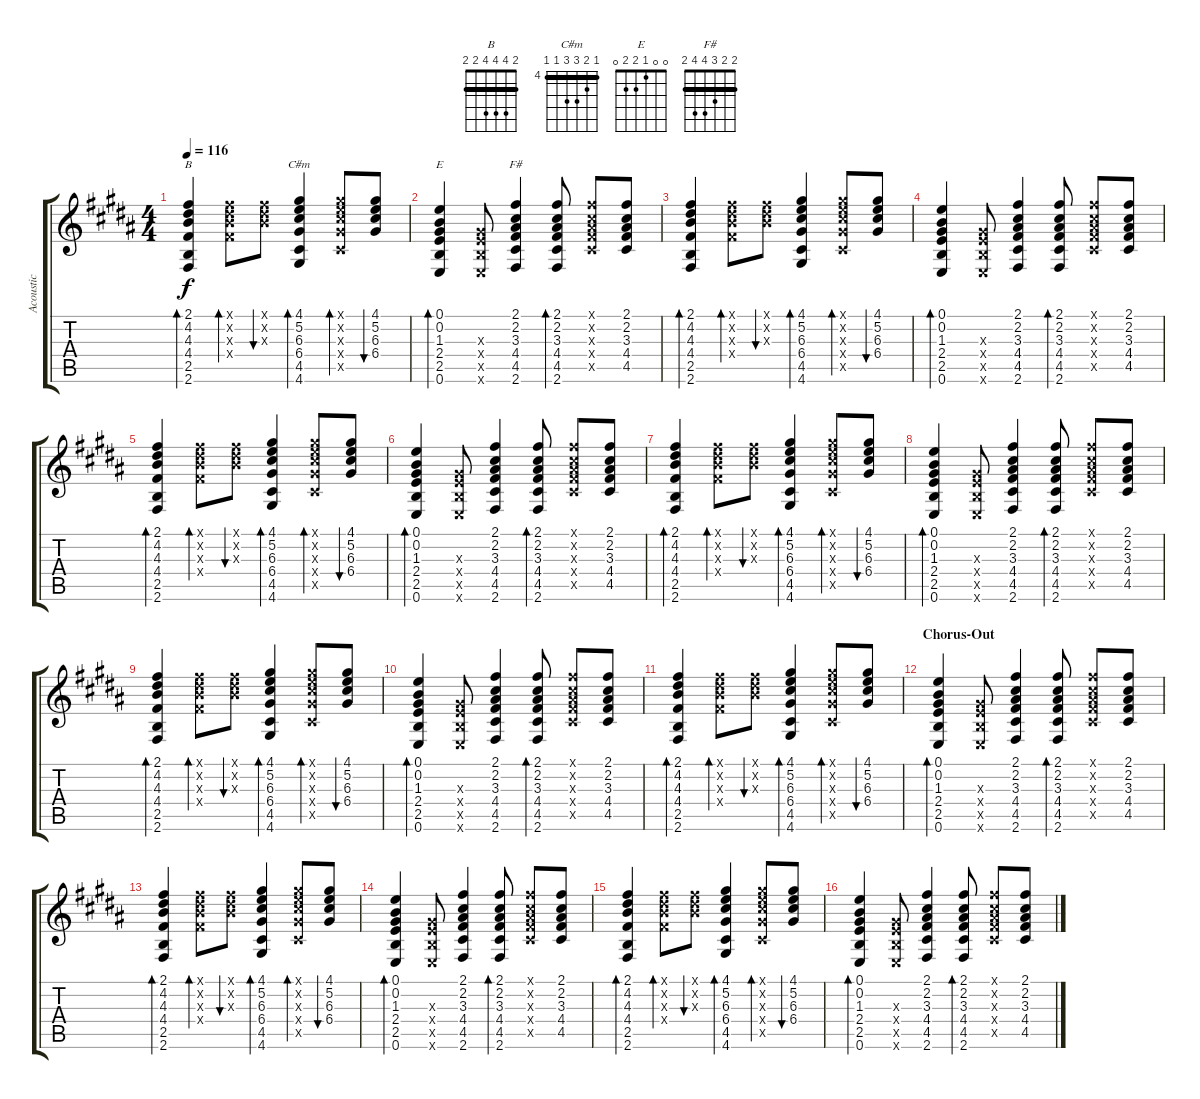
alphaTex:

\track ("Acoustic" "Acoustic") {instrument acousticguitarsteel}
\staff {score tabs}
\tuning (E4 B3 G3 D3 A2 E2) {hide}
\chord ("B" 2 4 4 4 2 2) {barre 2}
\chord ("C#m" 4 5 6 6 4 4) {firstfret 4 barre 4}
\chord ("E" 0 0 1 2 2 0)
\chord ("F#" 2 2 3 4 4 2) {barre 2}
\ts (4 4)
\tempo 116
\clef g2
\ks b
(2.1 4.2 4.3 4.4 2.5 2.6).4{bd 30 ch "B" dy f} (2.1{x} 4.2{x} 4.3{x} 4.4{x}).8{bd 30} (2.1{x} 4.2{x} 4.3{x}).8{bu 30} (4.1 5.2 6.3 6.4 4.5 4.6).4{bd 30 ch "C#m"} (4.1{x} 5.2{x} 6.3{x} 6.4{x} 4.5{x}).8{bd 30} (4.1 5.2 6.3 6.4).8{bu 30} |
(0.1 0.2 1.3 2.4 2.5 0.6).4{bd 30 ch "E"} (1.3{x} 2.4{x} 2.5{x} 0.6{x}).8 (2.1 2.2 3.3 4.4 4.5 2.6).4{ch "F#"} (2.1 2.2 3.3 4.4 4.5 2.6).8{bd 30} (2.1{x} 2.2{x} 3.3{x} 4.4{x} 4.5{x}).8 (2.1 2.2 3.3 4.4 4.5).8 |
(2.1 4.2 4.3 4.4 2.5 2.6).4{bd 30} (2.1{x} 4.2{x} 4.3{x} 4.4{x}).8{bd 30} (2.1{x} 4.2{x} 4.3{x}).8{bu 30} (4.1 5.2 6.3 6.4 4.5 4.6).4{bd 30} (4.1{x} 5.2{x} 6.3{x} 6.4{x} 4.5{x}).8{bd 30} (4.1 5.2 6.3 6.4).8{bu 30} |
(0.1 0.2 1.3 2.4 2.5 0.6).4{bd 30} (1.3{x} 2.4{x} 2.5{x} 0.6{x}).8 (2.1 2.2 3.3 4.4 4.5 2.6).4 (2.1 2.2 3.3 4.4 4.5 2.6).8{bd 30} (2.1{x} 2.2{x} 3.3{x} 4.4{x} 4.5{x}).8 (2.1 2.2 3.3 4.4 4.5).8 |
(2.1 4.2 4.3 4.4 2.5 2.6).4{bd 30} (2.1{x} 4.2{x} 4.3{x} 4.4{x}).8{bd 30} (2.1{x} 4.2{x} 4.3{x}).8{bu 30} (4.1 5.2 6.3 6.4 4.5 4.6).4{bd 30} (4.1{x} 5.2{x} 6.3{x} 6.4{x} 4.5{x}).8{bd 30} (4.1 5.2 6.3 6.4).8{bu 30} |
(0.1 0.2 1.3 2.4 2.5 0.6).4{bd 30} (1.3{x} 2.4{x} 2.5{x} 0.6{x}).8 (2.1 2.2 3.3 4.4 4.5 2.6).4 (2.1 2.2 3.3 4.4 4.5 2.6).8{bd 30} (2.1{x} 2.2{x} 3.3{x} 4.4{x} 4.5{x}).8 (2.1 2.2 3.3 4.4 4.5).8 |
(2.1 4.2 4.3 4.4 2.5 2.6).4{bd 30} (2.1{x} 4.2{x} 4.3{x} 4.4{x}).8{bd 30} (2.1{x} 4.2{x} 4.3{x}).8{bu 30} (4.1 5.2 6.3 6.4 4.5 4.6).4{bd 30} (4.1{x} 5.2{x} 6.3{x} 6.4{x} 4.5{x}).8{bd 30} (4.1 5.2 6.3 6.4).8{bu 30} |
(0.1 0.2 1.3 2.4 2.5 0.6).4{bd 30} (1.3{x} 2.4{x} 2.5{x} 0.6{x}).8 (2.1 2.2 3.3 4.4 4.5 2.6).4 (2.1 2.2 3.3 4.4 4.5 2.6).8{bd 30} (2.1{x} 2.2{x} 3.3{x} 4.4{x} 4.5{x}).8 (2.1 2.2 3.3 4.4 4.5).8 |
(2.1 4.2 4.3 4.4 2.5 2.6).4{bd 30} (2.1{x} 4.2{x} 4.3{x} 4.4{x}).8{bd 30} (2.1{x} 4.2{x} 4.3{x}).8{bu 30} (4.1 5.2 6.3 6.4 4.5 4.6).4{bd 30} (4.1{x} 5.2{x} 6.3{x} 6.4{x} 4.5{x}).8{bd 30} (4.1 5.2 6.3 6.4).8{bu 30} |
(0.1 0.2 1.3 2.4 2.5 0.6).4{bd 30} (1.3{x} 2.4{x} 2.5{x} 0.6{x}).8 (2.1 2.2 3.3 4.4 4.5 2.6).4 (2.1 2.2 3.3 4.4 4.5 2.6).8{bd 30} (2.1{x} 2.2{x} 3.3{x} 4.4{x} 4.5{x}).8 (2.1 2.2 3.3 4.4 4.5).8 |
(2.1 4.2 4.3 4.4 2.5 2.6).4{bd 30} (2.1{x} 4.2{x} 4.3{x} 4.4{x}).8{bd 30} (2.1{x} 4.2{x} 4.3{x}).8{bu 30} (4.1 5.2 6.3 6.4 4.5 4.6).4{bd 30} (4.1{x} 5.2{x} 6.3{x} 6.4{x} 4.5{x}).8{bd 30} (4.1 5.2 6.3 6.4).8{bu 30} |
\section ("" "Chorus-Out")
(0.1 0.2 1.3 2.4 2.5 0.6).4{bd 30} (1.3{x} 2.4{x} 2.5{x} 0.6{x}).8 (2.1 2.2 3.3 4.4 4.5 2.6).4 (2.1 2.2 3.3 4.4 4.5 2.6).8{bd 30} (2.1{x} 2.2{x} 3.3{x} 4.4{x} 4.5{x}).8 (2.1 2.2 3.3 4.4 4.5).8 |
(2.1 4.2 4.3 4.4 2.5 2.6).4{bd 30} (2.1{x} 4.2{x} 4.3{x} 4.4{x}).8{bd 30} (2.1{x} 4.2{x} 4.3{x}).8{bu 30} (4.1 5.2 6.3 6.4 4.5 4.6).4{bd 30} (4.1{x} 5.2{x} 6.3{x} 6.4{x} 4.5{x}).8{bd 30} (4.1 5.2 6.3 6.4).8{bu 30} |
(0.1 0.2 1.3 2.4 2.5 0.6).4{bd 30} (1.3{x} 2.4{x} 2.5{x} 0.6{x}).8 (2.1 2.2 3.3 4.4 4.5 2.6).4 (2.1 2.2 3.3 4.4 4.5 2.6).8{bd 30} (2.1{x} 2.2{x} 3.3{x} 4.4{x} 4.5{x}).8 (2.1 2.2 3.3 4.4 4.5).8 |
(2.1 4.2 4.3 4.4 2.5 2.6).4{bd 30} (2.1{x} 4.2{x} 4.3{x} 4.4{x}).8{bd 30} (2.1{x} 4.2{x} 4.3{x}).8{bu 30} (4.1 5.2 6.3 6.4 4.5 4.6).4{bd 30} (4.1{x} 5.2{x} 6.3{x} 6.4{x} 4.5{x}).8{bd 30} (4.1 5.2 6.3 6.4).8{bu 30} |
(0.1 0.2 1.3 2.4 2.5 0.6).4{bd 30} (1.3{x} 2.4{x} 2.5{x} 0.6{x}).8 (2.1 2.2 3.3 4.4 4.5 2.6).4 (2.1 2.2 3.3 4.4 4.5 2.6).8{bd 30} (2.1{x} 2.2{x} 3.3{x} 4.4{x} 4.5{x}).8 (2.1 2.2 3.3 4.4 4.5).8
